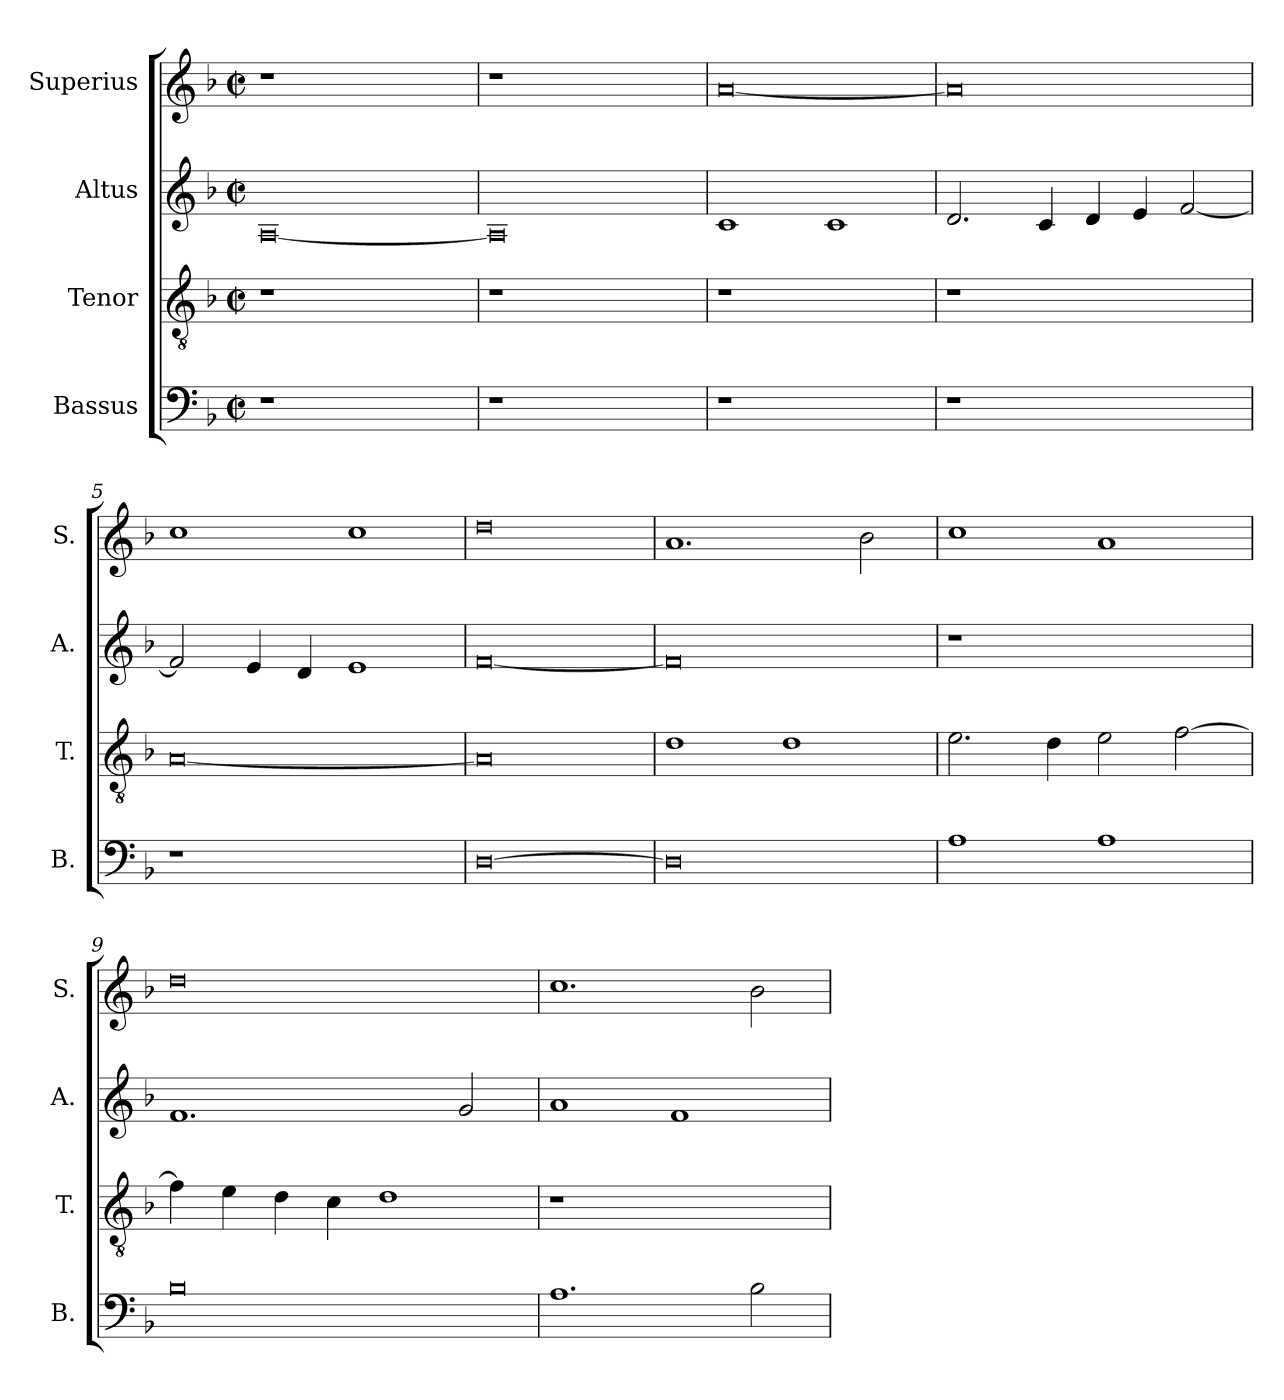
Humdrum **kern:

**kern	**kern	**kern	**kern
*part4	*part3	*part2	*part1
*staff4	*staff3	*staff2	*staff1
*I"Bassus	*I"Tenor	*I"Altus	*I"Superius
*I'B.	*I'T.	*I'A.	*I'S.
!!LO:PB:g=z
*clefF4	*clefGv2	*clefG2	*clefG2
*	*ITrd7c12	*	*
*k[b-]	*k[b-]	*k[b-]	*k[b-]
*F:	*F:	*F:	*F:
*M2/2	*M2/2	*M2/2	*M2/2
*met(c|)	*met(c|)	*met(c|)	*met(c|)
=1	=1	=1	=1
!LO:N:vis=1	!LO:N:vis=1	!	!LO:N:vis=1
1r	1r	[<0Ai	1r
1ryy	1ryy	.	1ryy
=2	=2	=2	=2
!LO:N:vis=1	!LO:N:vis=1	!	!LO:N:vis=1
1r	1r	0Ai]	1r
1ryy	1ryy	.	1ryy
=3	=3	=3	=3
!LO:N:vis=1	!LO:N:vis=1	!	!
1r	1r	1ci	[<0ai
1ryy	1ryy	1ci	.
=4	=4	=4	=4
!LO:N:vis=1	!LO:N:vis=1	!	!
1r	1r	2.di/	0ai]
.	.	4ci/	.
1ryy	1ryy	4di/	.
.	.	4ei/	.
.	.	[<2fi/	.
=5	=5	=5	=5
!LO:N:vis=1	!	!	!
1r	[<0AAi	2fi/]	1cci
.	.	4ei/	.
.	.	4di/	.
1ryy	.	1ei	1cci
=6	=6	=6	=6
[>0Di	0AAi]	[<0fi	0ddi
=7	=7	=7	=7
0Di]	1Di	0fi]	1.ai
.	1Di	.	.
.	.	.	2b-i\
!!LO:LB:g=z
=8	=8	=8	=8
!	!	!LO:N:vis=1	!
1Ai	2.Ei\	1r	1cci
.	4Di\	.	.
1Ai	2Ei\	1ryy	1ai
.	[>2Fi\	.	.
=9	=9	=9	=9
0B-i	4Fi\]	1.fi	0ddi
.	4Ei\	.	.
.	4Di\	.	.
.	4Ci\	.	.
.	1Di	.	.
.	.	2gi/	.
=10	=10	=10	=10
!	!LO:N:vis=1	!	!
1.Ai	1r	1ai	1.cci
.	1ryy	1fi	.
2B-i\	.	.	2b-i\
=	=	=	=
*-	*-	*-	*-
